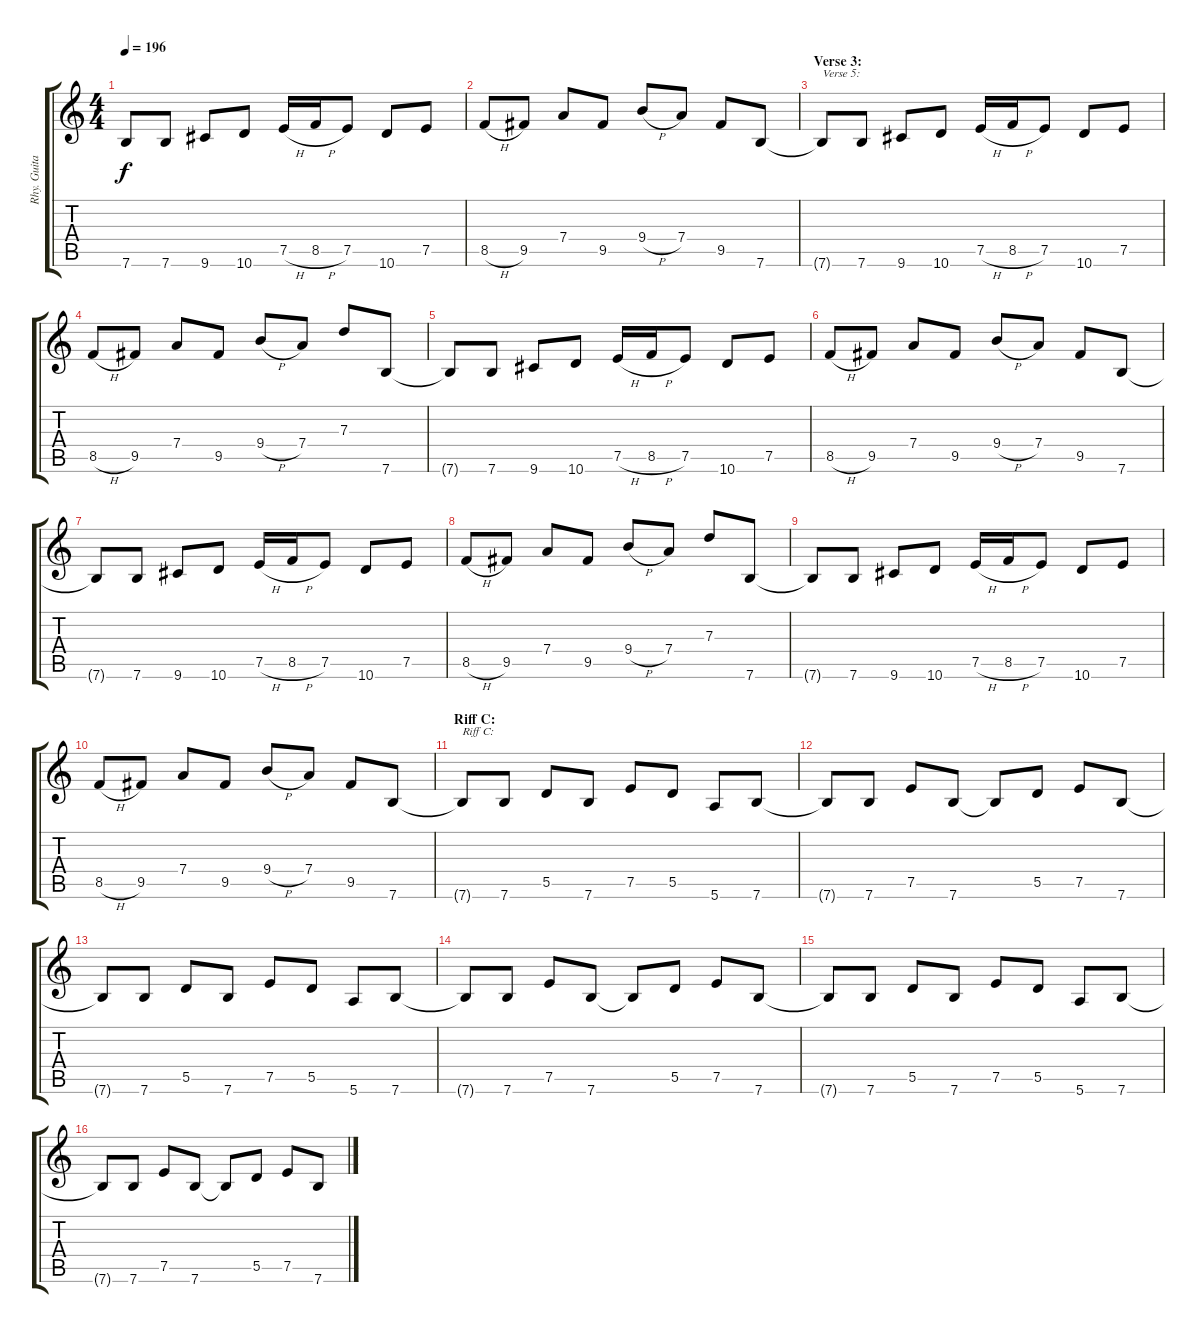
\track ("Rhy. Guitar 2" "Rhy. Guita") {instrument distortionguitar}
\staff {score tabs}
\tuning (E4 B3 G3 D3 A2 E2) {hide}
\ts (4 4)
\tempo 196
\clef g2
\ks c
7.6{t}.8{dy f} 7.6.8 9.6.8 10.6.8 7.5{h}.16 8.5{h}.16 7.5.8 10.6.8 7.5.8 |
8.5{h}.8 9.5.8 7.4.8 9.5.8 9.4{h}.8 7.4.8 9.5.8 7.6.8 |
\section ("" "Verse 3:")
7.6{t}.8{txt "Verse 5:"} 7.6.8 9.6.8 10.6.8 7.5{h}.16 8.5{h}.16 7.5.8 10.6.8 7.5.8 |
8.5{h}.8 9.5.8 7.4.8 9.5.8 9.4{h}.8 7.4.8 7.3.8 7.6.8 |
7.6{t}.8 7.6.8 9.6.8 10.6.8 7.5{h}.16 8.5{h}.16 7.5.8 10.6.8 7.5.8 |
8.5{h}.8 9.5.8 7.4.8 9.5.8 9.4{h}.8 7.4.8 9.5.8 7.6.8 |
7.6{t}.8 7.6.8 9.6.8 10.6.8 7.5{h}.16 8.5{h}.16 7.5.8 10.6.8 7.5.8 |
8.5{h}.8 9.5.8 7.4.8 9.5.8 9.4{h}.8 7.4.8 7.3.8 7.6.8 |
7.6{t}.8 7.6.8 9.6.8 10.6.8 7.5{h}.16 8.5{h}.16 7.5.8 10.6.8 7.5.8 |
8.5{h}.8 9.5.8 7.4.8 9.5.8 9.4{h}.8 7.4.8 9.5.8 7.6.8 |
\section ("" "Riff C:")
7.6{t}.8{txt "Riff C:"} 7.6.8 5.5.8 7.6.8 7.5.8 5.5.8 5.6.8 7.6.8 |
7.6{t}.8 7.6.8 7.5.8 7.6.8 7.6{t}.8 5.5.8 7.5.8 7.6.8 |
7.6{t}.8 7.6.8 5.5.8 7.6.8 7.5.8 5.5.8 5.6.8 7.6.8 |
7.6{t}.8 7.6.8 7.5.8 7.6.8 7.6{t}.8 5.5.8 7.5.8 7.6.8 |
7.6{t}.8 7.6.8 5.5.8 7.6.8 7.5.8 5.5.8 5.6.8 7.6.8 |
7.6{t}.8 7.6.8 7.5.8 7.6.8 7.6{t}.8 5.5.8 7.5.8 7.6.8
